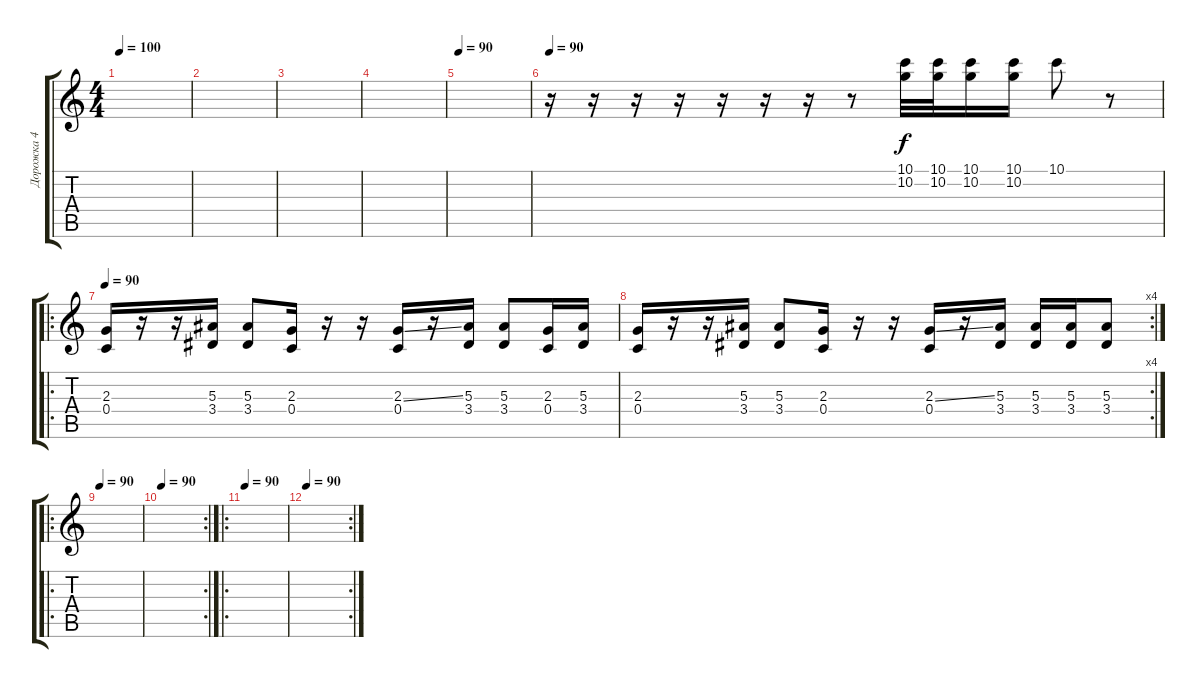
\track ("Дорожка 4" "Дорожка 4") {instrument acousticguitarsteel}
\staff {score tabs}
\tuning (D4 A3 F3 C3 G2 C2) {hide}
\ts (4 4)
\tempo 100
\clef g2
\ks c
|
|
|
|
\tempo 90
|
\tempo 90
r.16 r.16 r.16 r.16 r.16 r.16 r.16 r.8 (10.1 10.2).32 (10.1 10.2).32 (10.1 10.2).16 (10.1 10.2).16 10.1.8 r.8 |
\ro
\tempo 90
(2.3 0.4).16 r.16 r.16 (5.3 3.4).16 (5.3 3.4).8 (2.3 0.4).16 r.16 r.16 (2.3{ss} 0.4).16 r.16 (5.3 3.4).16 (5.3 3.4).8 (2.3 0.4).16 (5.3 3.4).16 |
\rc 4
(2.3 0.4).16 r.16 r.16 (5.3 3.4).16 (5.3 3.4).8 (2.3 0.4).16 r.16 r.16 (2.3{ss} 0.4).16 r.16 (5.3 3.4).16 (5.3 3.4).16 (5.3 3.4).16 (5.3 3.4).8 |
\ro
\tempo 90
|
\rc 2
\tempo 90
|
\ro
\tempo 90
|
\rc 2
\tempo 90
